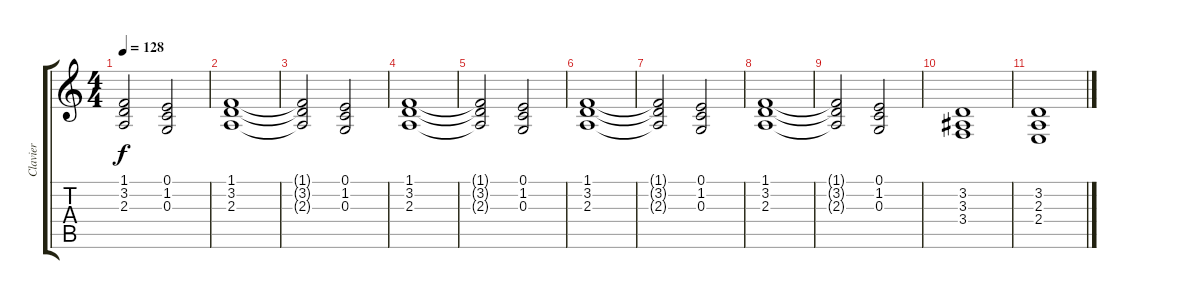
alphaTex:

\track ("Clavier" "Clavier") {instrument synthstrings1}
\staff {score tabs}
\tuning (E4 B3 G3 D3 A2 E2) {hide}
\ts (4 4)
\tempo 128
\clef g2
\ks c
(1.1{t} 3.2{t} 2.3{t}).2{dy f} (0.1 1.2 0.3).2 |
(1.1 3.2 2.3).1 |
(1.1{t} 3.2{t} 2.3{t}).2 (0.1 1.2 0.3).2 |
(1.1 3.2 2.3).1 |
(1.1{t} 3.2{t} 2.3{t}).2 (0.1 1.2 0.3).2 |
(1.1 3.2 2.3).1 |
(1.1{t} 3.2{t} 2.3{t}).2 (0.1 1.2 0.3).2 |
(1.1 3.2 2.3).1 |
(1.1{t} 3.2{t} 2.3{t}).2 (0.1 1.2 0.3).2 |
(3.2 3.3 3.4).1 |
(3.2 2.3 2.4).1
